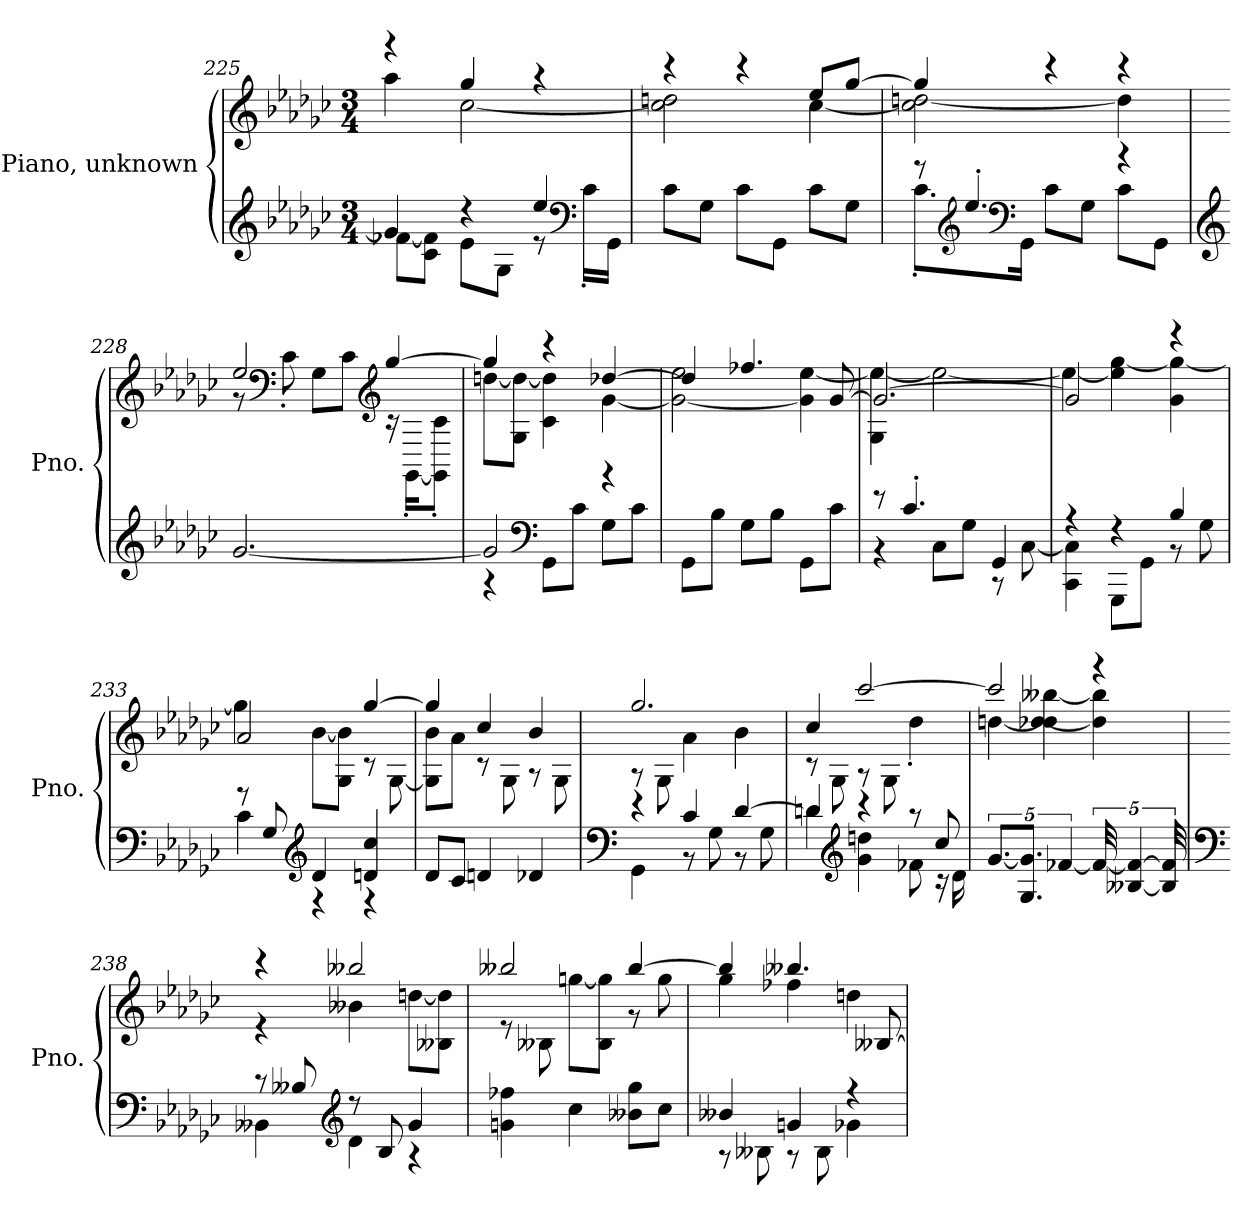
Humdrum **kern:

**kern	**kern
*part1	*part1
*staff2	*staff1
*I"Piano, unknown	*
*I'Pno.	*
*clefG2	*clefG2
*k[b-e-a-d-g-c-]	*k[b-e-a-d-g-c-]
*M3/4	*M3/4
=225	=225
*^	*^
4g-/]	[8f-X\L	4r	4aa-\
.	8c-\ 8f-\]J	.	.
4r	8e-\L	4gg-/	[2cc-\
.	8G-\J	.	.
4ee-/	8r	4r	.
*clefF4	*	*	*
.	16c-'\LL	.	.
.	16GG-\JJ	.	.
*v	*v	*	*
!!LO:LB:g=z	!!
=226	=226	=226
8c-\L	4r	2cc-\] 2ddn\
8G-\J	.	.
8c-\L	4r	.
8GG-\J	.	.
8c-\L	8ee-/L	[4cc-\
8G-\J	[8gg-/J	.
=227	=227	=227
*^	*	*
8r	8.c-'\L	4gg-/]	2cc-\] [2ddn\
*clefG2	*	*	*
4.ee-'/	.	.	.
*clefF4	*	*	*
.	16GG-\Jk	.	.
.	8c-\L	4r	.
.	8G-\J	.	.
4r	8c-\L	4r	4dd\]
.	8GG-\J	.	.
*v	*v	*	*
=228	=228	=228
*clefG2	*	*
[2.g-/	2ee-/	8r
*	*clefF4	*
.	.	8c-'\
.	.	8G-\L
.	.	8c-\J
*	*clefG2	*
.	[4gg-/	16r
.	.	[16GG-'\KL
.	.	8GG-\]' 8c-\'J
=229	=229	=229
*^	*	*
2g-/]	4r	4gg-/]	[8ddn\L
.	.	.	8G-\ 8dd\_J
*clefF4	*	*	*
.	8GG-\L	4r	4c-\ 4dd\]
.	8c-\J	.	.
4r	8G-\L	[4dd-X/	[4g-\
.	8c-\J	.	.
*v	*v	*	*
!!LO:PB:g=z	!!
=230	=230	=230
8GG-\L	4dd-/]	2g-\_ 2ee-\
8B-\J	.	.
8G-\L	4.ff-X/	.
8B-\J	.	.
8GG-\L	.	4g-\] [4ee-\
8c-\J	[8g-/	.
=231	=231	=231
*^	*	*
8r	4r	2.g-/_	4G-\ 4ee-\_
4.c-'/	.	.	.
.	8C-\L	.	2ee-\_
.	8G-\J	.	.
4GG-/	8r	.	.
.	[8C-\	.	.
=232	=232	=232	=232
4r	4CC-\ 4C-\]	2g-/]	4ee-\_
4r	8GGG-\L	.	4ee-\] [4gg-\
.	8GG-\J	.	.
4B-/	8r	4r	4g-\ 4gg-\_
.	8G-\	.	.
=233	=233	=233	=233
8r	4c-\	2a-/	4gg-\]
8G-/	.	.	.
*clefG2	*	*	*
4d-/	4r	.	[8b-\L
.	.	.	8G-\ 8b-\]J
4dn/ 4cc-/	4r	[4gg-/	8r
.	.	.	[8G-\
*v	*v	*	*
=234	=234	=234
8d-/L	4gg-/]	8G-\] 8b-\L
8c-/J	.	8a-\J
4dn/	4cc-/	8r
.	.	8G-\
4d-X/	4b-/	8r
.	.	8G-\
!!LO:LB:g=z	!!
=235	=235	=235
*clefF4	*	*
*^	*	*
4r	4GG-\	2.gg-/	8r
.	.	.	8G-\
4c-/	8r	.	4a-\
.	8G-\	.	.
[4d-/	8r	.	4b-\
.	8G-\	.	.
=236	=236	=236	=236
4d-/]	4dn\	4cc-/	8r
.	.	.	8G-\
*clefG2	*	*	*
4r	4g-\ 4ddn\	[2ccc-/	8r
.	.	.	8G-\
8r	8f-X\	.	4dd-'\
8cc-/	16r	.	.
.	16d\	.	.
*v	*v	*	*
=237	=237	=237
[10.g-/L	2ccc-/]	[4ddn\
10.G-/ 10.g-/]J	.	.
.	.	[4dd-X\ 4dd\] [4bb--X\
[5f-X/	.	.
40f-/_	4r	4dd-\] 4bb--\]
[5B--X/ 5f-/_	.	.
40B--/] 40f-/]	.	.
!!LO:LB:g=z	!!
=238	=238	=238
*clefF4	*	*
*^	*	*
8r	4BB--X\	4r	4r
8B--X/	.	.	.
*clefG2	*	*	*
8r	4d-\	2bb--X/	4b--X\
8B--/	.	.	.
4g-/	4r	.	[8ddn\L
.	.	.	8B--X\ 8dd\]J
*v	*v	*	*
=239	=239	=239
4gn\ 4ff-X\	2bb--X/	8r
.	.	8B--X\
4cc-\	.	[8ggn\L
.	.	8B--\ 8gg\]J
8b--X\ 8gg-\L	[4bb--/	8r
8cc-\J	.	8gg\
=240	=240	=240
*^	*	*
4b--X/	8r	4bb--/]	4gg-\
.	8B--X\	.	.
4gn/	8r	4.bb--X/	4ff-X\
.	8B--\	.	.
4r	4g-X\	.	4ddn\
.	.	[8B--X/	.
*v	*v	*	*
*	*v	*v
=	=
*-	*-
